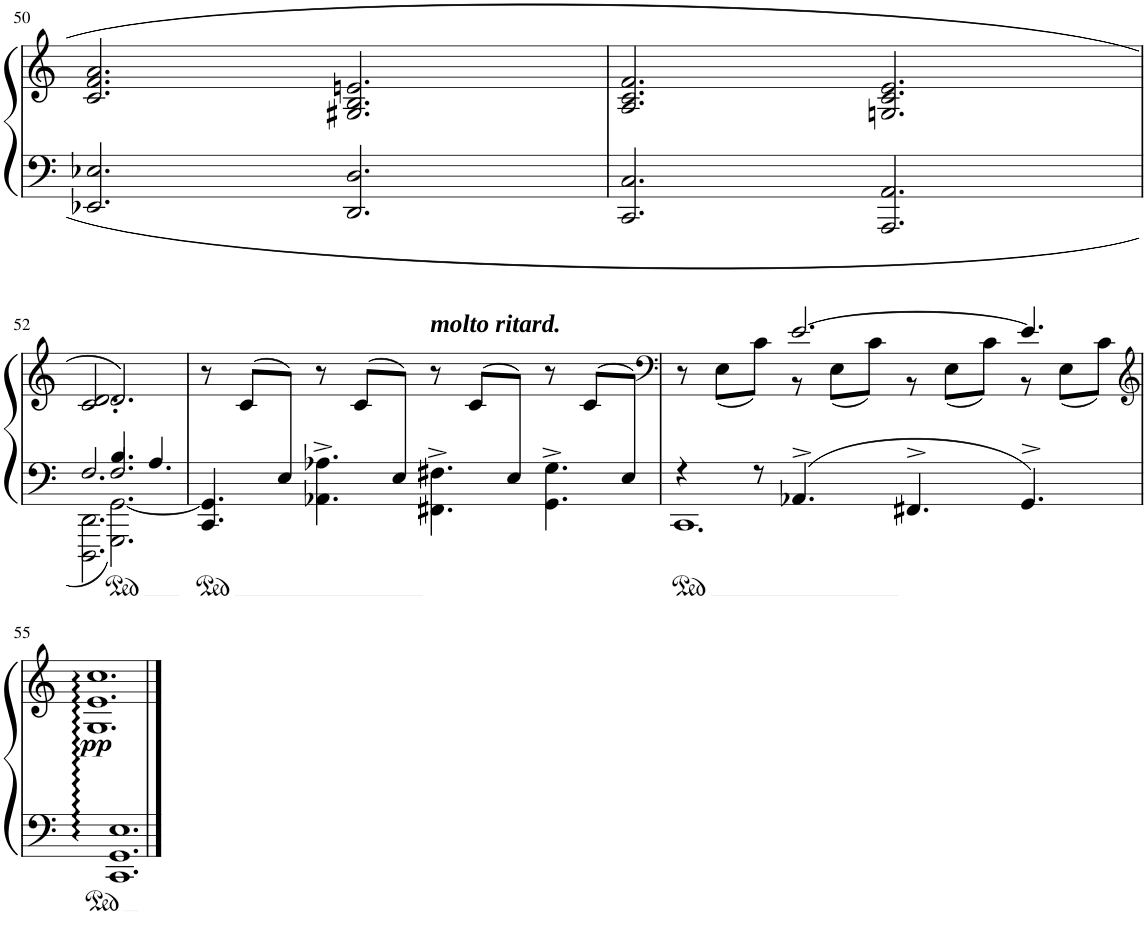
**kern	**kern	**dynam
*part1	*part1	*part1
*staff2	*staff1	*staff1/2
*I"Piano	*	*
*I'Pno	*	*
!!LO:PB:g=z
*clefF4	*clefG2	*
*k[]	*k[]	*
*M12/8	*M12/8	*
=50	=50	=50
2.EE-X/ 2.E-X/	2.c/ 2.f/ 2.a/	.
2.DD/ 2.D/	2.G#X/ 2.B/ 2.en/	.
=51	=51	=51
2.CC/ 2.C/	2.A/ 2.c/ 2.f/	.
2.AAA/ 2.AA/	2.Gn/ 2.c/ 2.e/	.
!!LO:LB:g=z
=52	=52	=52
*^	*	*
*	*^	*	*
2.F/	2.ryy	2.DDD\ 2.DD\	2.c/ 2.d/	.
4.B/	2.F/	2.GGG\ [<2.GG\	2.d/	.
4.A/	.	.	.	.
*	*v	*v	*	*
=53	=53	=53	=53
4ryy	4.CC/ 4.GG/]	8r	.
.	.	(>8c/L	.
8E/J)	.	8ryy	.
4ryy	4.AA-X\^ 4.A-X\^	8r	.
.	.	(>8c/L	.
8E/J)	.	8ryy	.
!	!	!LO:TX:a:Bi:t=molto ritard.	!
4ryy	4.FF#X\^ 4.F#X\^	8r	.
.	.	(>8c/L	.
8E/J)	.	8ryy	.
4ryy	4.GG\^ 4.G\^	8r	.
.	.	(>8c/L	.
8E/J)	.	8ryy	.
=54	=54	=54	=54
*	*	*clefF4	*
*	*	*^	*
4r	1.CC	8r	4.ryy	.
.	.	(<8E\L	.	.
8r	.	8c\J)	.	.
4.AA-X^/	.	[2.e/	8r	.
.	.	.	(8E\L	.
.	.	.	8c\J)	.
4.FF#X^/	.	.	8r	.
.	.	.	(8E\L	.
.	.	.	8c\J)	.
4.GG^/	.	4.e/]	8r	.
.	.	.	(8E\L	.
.	.	.	8c\J)	.
*	*	*v	*v	*
!!LO:LB:g=z
=55	=55	=55	=55
*	*	*clefG2	*
*	*	*^	*
!	!	!	!	!LO:DY:b
*	*	*v	*v	*
1.CC 1.GG 1.E	1.CC: 1.GG: 1.E: 1.G: 1.e: 1.cc:	1.G 1.e 1.cc	pp
*v	*v	*	*
==	==	==
*-	*-	*-
